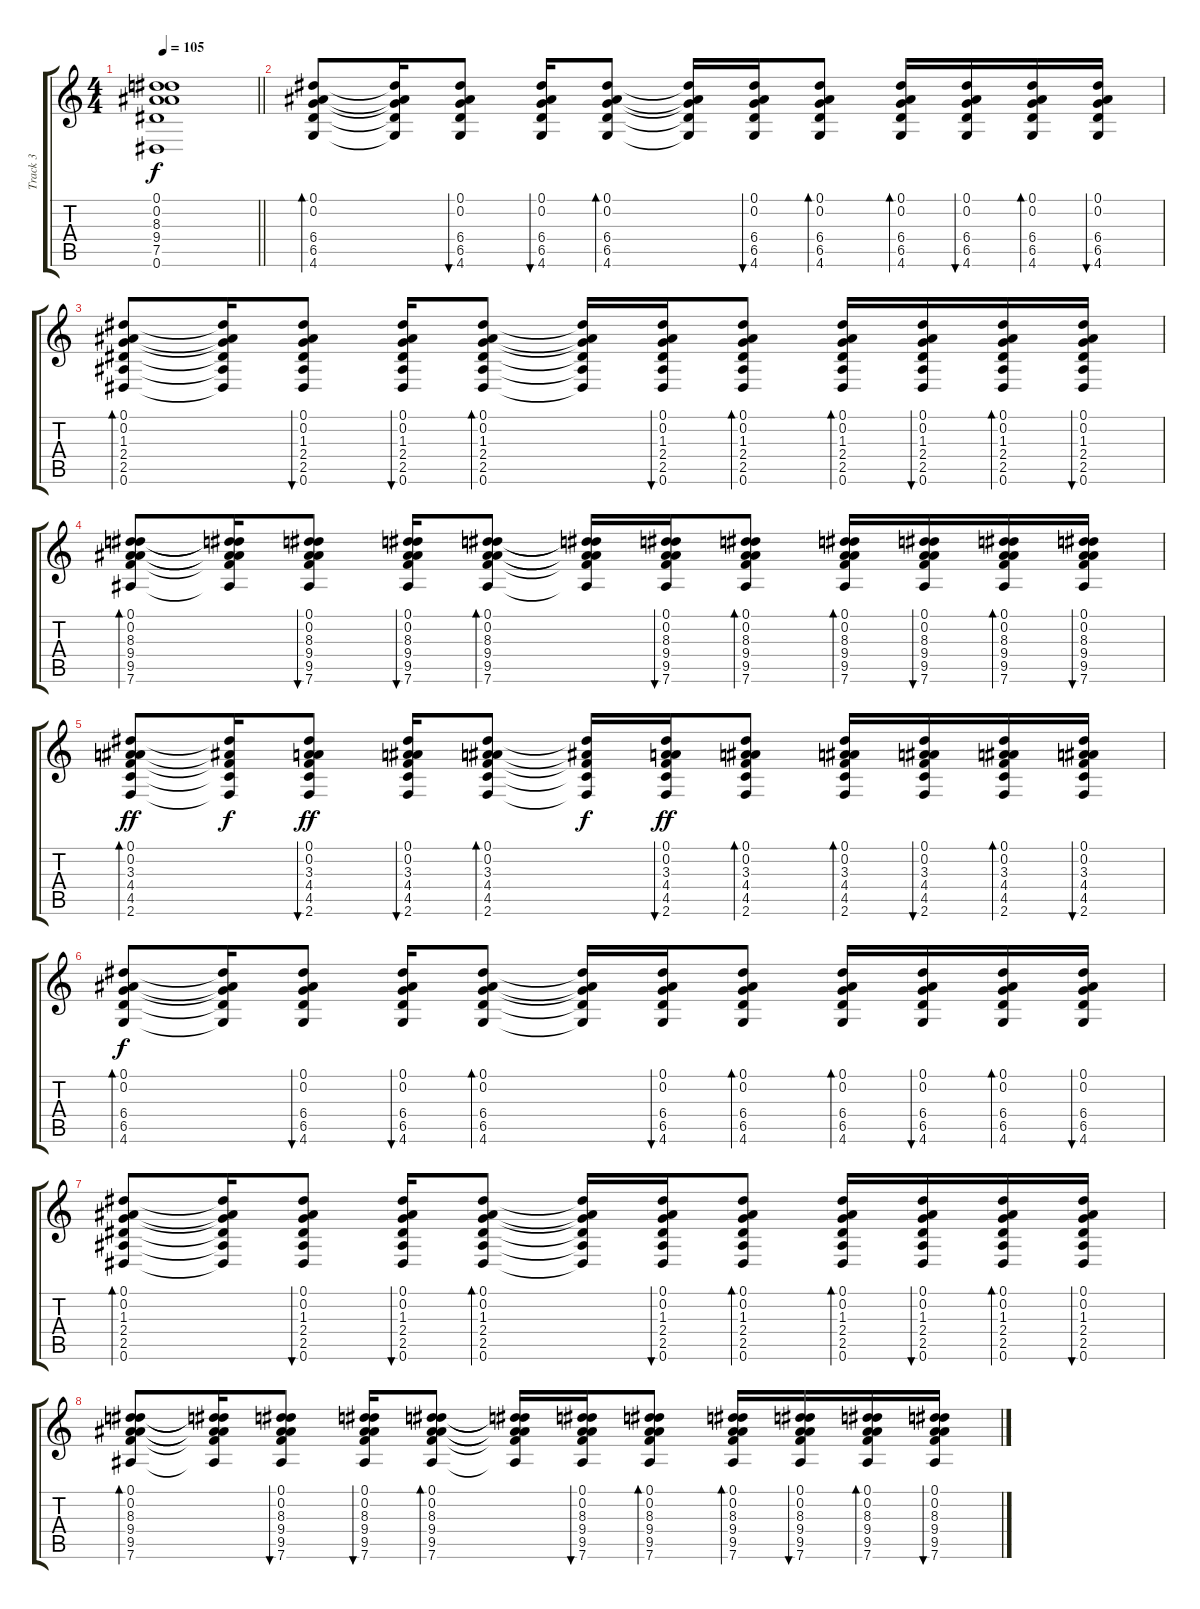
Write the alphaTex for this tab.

\track ("Track 3" "Track 3") {instrument acousticguitarsteel}
\staff {score tabs}
\tuning (Eb4 Bb3 Gb3 Db3 Ab2 Eb2) {hide}
\ts (4 4)
\tempo 105
\clef g2
\barLineRight lightlight
\ks c
(0.1{t} 0.2{t} 8.3{t} 9.4{t} 7.5{t} 0.6{t}).1{dy f} |
(0.1 0.2 6.4 6.5 4.6).8{bd 60} (0.1{t} 0.2{t} 6.4{t} 6.5{t} 4.6{t}).16 (0.1 0.2 6.4 6.5 4.6).8{bu 60} (0.1 0.2 6.4 6.5 4.6).16{bu 60} (0.1 0.2 6.4 6.5 4.6).8{bd 60} (0.1{t} 0.2{t} 6.4{t} 6.5{t} 4.6{t}).16 (0.1 0.2 6.4 6.5 4.6).16{bu 60} (0.1 0.2 6.4 6.5 4.6).8{bd 60} (0.1 0.2 6.4 6.5 4.6).16{bd 60} (0.1 0.2 6.4 6.5 4.6).16{bu 60} (0.1 0.2 6.4 6.5 4.6).16{bd 60} (0.1 0.2 6.4 6.5 4.6).16{bu 60} |
(0.1 0.2 1.3 2.4 2.5 0.6).8{bd 60} (0.1{t} 0.2{t} 1.3{t} 2.4{t} 2.5{t} 0.6{t}).16 (0.1 0.2 1.3 2.4 2.5 0.6).8{bu 60} (0.1 0.2 1.3 2.4 2.5 0.6).16{bu 60} (0.1 0.2 1.3 2.4 2.5 0.6).8{bd 60} (0.1{t} 0.2{t} 1.3{t} 2.4{t} 2.5{t} 0.6{t}).16 (0.1 0.2 1.3 2.4 2.5 0.6).16{bu 60} (0.1 0.2 1.3 2.4 2.5 0.6).8{bd 60} (0.1 0.2 1.3 2.4 2.5 0.6).16{bd 60} (0.1 0.2 1.3 2.4 2.5 0.6).16{bu 60} (0.1 0.2 1.3 2.4 2.5 0.6).16{bd 60} (0.1 0.2 1.3 2.4 2.5 0.6).16{bu 60} |
(0.1 0.2 8.3 9.4 9.5 7.6).8{bd 60} (0.1{t} 0.2{t} 8.3{t} 9.4{t} 9.5{t} 7.6{t}).16 (0.1 0.2 8.3 9.4 9.5 7.6).8{bu 60} (0.1 0.2 8.3 9.4 9.5 7.6).16{bu 60} (0.1 0.2 8.3 9.4 9.5 7.6).8{bd 60} (0.1{t} 0.2{t} 8.3{t} 9.4{t} 9.5{t} 7.6{t}).16 (0.1 0.2 8.3 9.4 9.5 7.6).16{bu 60} (0.1 0.2 8.3 9.4 9.5 7.6).8{bd 60} (0.1 0.2 8.3 9.4 9.5 7.6).16{bd 60} (0.1 0.2 8.3 9.4 9.5 7.6).16{bu 60} (0.1 0.2 8.3 9.4 9.5 7.6).16{bd 60} (0.1 0.2 8.3 9.4 9.5 7.6).16{bu 60} |
(0.1 0.2 3.3 4.4 4.5 2.6).8{bd 60 dy ff} (0.1{t} 0.2{t} 4.4{t} 4.5{t} 2.6{t}).16{dy f} (0.1 0.2 3.3 4.4 4.5 2.6).8{bu 60 dy ff} (0.1 0.2 3.3 4.4 4.5 2.6).16{bu 60} (0.1 0.2 3.3 4.4 4.5 2.6).8{bd 60} (0.1{t} 0.2{t} 4.4{t} 4.5{t} 2.6{t}).16{dy f} (0.1 0.2 3.3 4.4 4.5 2.6).16{bu 60 dy ff} (0.1 0.2 3.3 4.4 4.5 2.6).8{bd 60} (0.1 0.2 3.3 4.4 4.5 2.6).16{bd 60} (0.1 0.2 3.3 4.4 4.5 2.6).16{bu 60} (0.1 0.2 3.3 4.4 4.5 2.6).16{bd 60} (0.1 0.2 3.3 4.4 4.5 2.6).16{bu 60} |
(0.1 0.2 6.4 6.5 4.6).8{bd 60 dy f} (0.1{t} 0.2{t} 6.4{t} 6.5{t} 4.6{t}).16 (0.1 0.2 6.4 6.5 4.6).8{bu 60} (0.1 0.2 6.4 6.5 4.6).16{bu 60} (0.1 0.2 6.4 6.5 4.6).8{bd 60} (0.1{t} 0.2{t} 6.4{t} 6.5{t} 4.6{t}).16 (0.1 0.2 6.4 6.5 4.6).16{bu 60} (0.1 0.2 6.4 6.5 4.6).8{bd 60} (0.1 0.2 6.4 6.5 4.6).16{bd 60} (0.1 0.2 6.4 6.5 4.6).16{bu 60} (0.1 0.2 6.4 6.5 4.6).16{bd 60} (0.1 0.2 6.4 6.5 4.6).16{bu 60} |
(0.1 0.2 1.3 2.4 2.5 0.6).8{bd 60} (0.1{t} 0.2{t} 1.3{t} 2.4{t} 2.5{t} 0.6{t}).16 (0.1 0.2 1.3 2.4 2.5 0.6).8{bu 60} (0.1 0.2 1.3 2.4 2.5 0.6).16{bu 60} (0.1 0.2 1.3 2.4 2.5 0.6).8{bd 60} (0.1{t} 0.2{t} 1.3{t} 2.4{t} 2.5{t} 0.6{t}).16 (0.1 0.2 1.3 2.4 2.5 0.6).16{bu 60} (0.1 0.2 1.3 2.4 2.5 0.6).8{bd 60} (0.1 0.2 1.3 2.4 2.5 0.6).16{bd 60} (0.1 0.2 1.3 2.4 2.5 0.6).16{bu 60} (0.1 0.2 1.3 2.4 2.5 0.6).16{bd 60} (0.1 0.2 1.3 2.4 2.5 0.6).16{bu 60} |
(0.1 0.2 8.3 9.4 9.5 7.6).8{bd 60} (0.1{t} 0.2{t} 8.3{t} 9.4{t} 9.5{t} 7.6{t}).16 (0.1 0.2 8.3 9.4 9.5 7.6).8{bu 60} (0.1 0.2 8.3 9.4 9.5 7.6).16{bu 60} (0.1 0.2 8.3 9.4 9.5 7.6).8{bd 60} (0.1{t} 0.2{t} 8.3{t} 9.4{t} 9.5{t} 7.6{t}).16 (0.1 0.2 8.3 9.4 9.5 7.6).16{bu 60} (0.1 0.2 8.3 9.4 9.5 7.6).8{bd 60} (0.1 0.2 8.3 9.4 9.5 7.6).16{bd 60} (0.1 0.2 8.3 9.4 9.5 7.6).16{bu 60} (0.1 0.2 8.3 9.4 9.5 7.6).16{bd 60} (0.1 0.2 8.3 9.4 9.5 7.6).16{bu 60}
